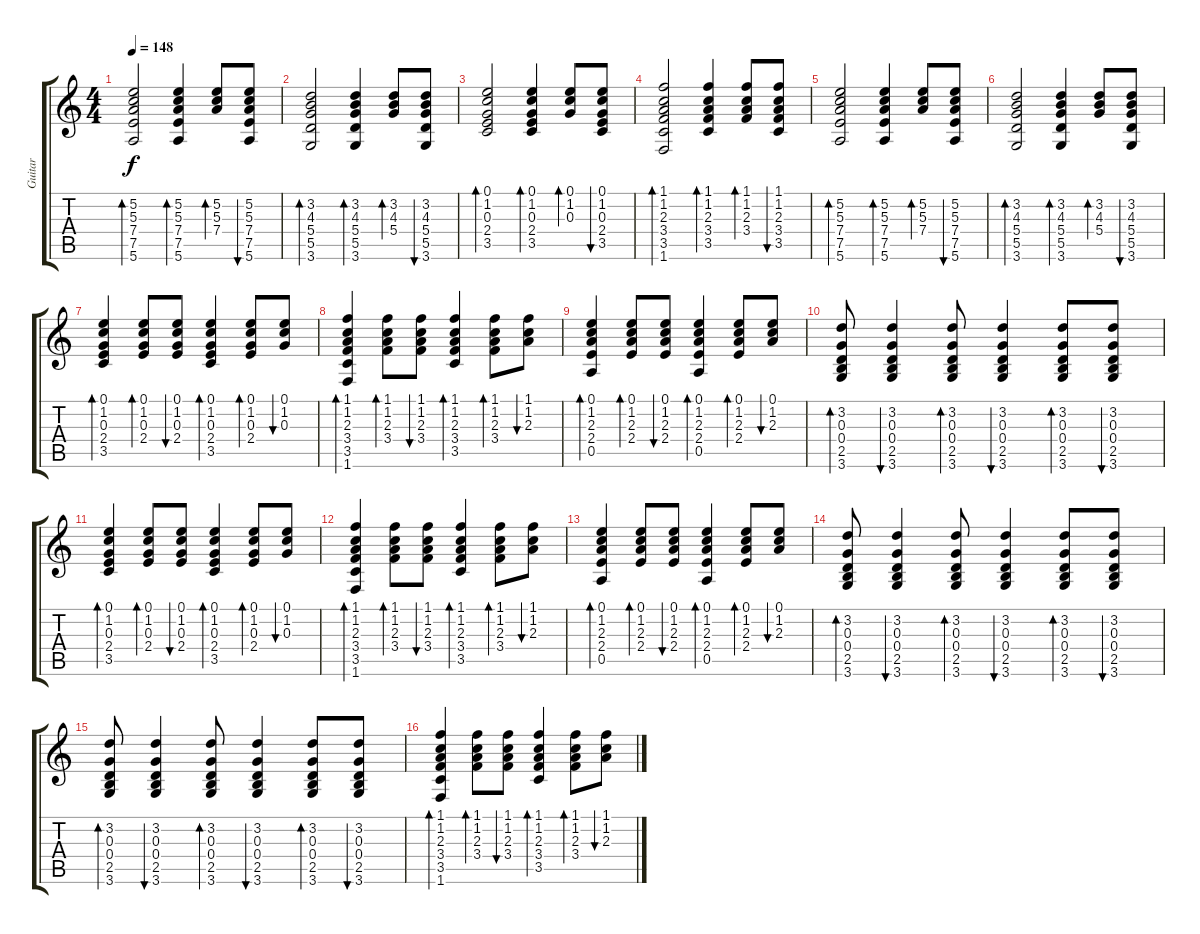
\track ("Guitar" "Guitar") {instrument acousticguitarsteel}
\staff {score tabs}
\tuning (E4 B3 G3 D3 A2 E2) {hide}
\ts (4 4)
\tempo 148
\clef g2
\ks c
(5.2 5.3 7.4 7.5 5.6).2{bd 120 dy f} (5.2 5.3 7.4 7.5 5.6).4{bd 120} (5.2 5.3 7.4).8{bd 120} (5.2 5.3 7.4 7.5 5.6).8{bu 60} |
(3.2 4.3 5.4 5.5 3.6).2{bd 120} (3.2 4.3 5.4 5.5 3.6).4{bd 120} (3.2 4.3 5.4).8{bd 120} (3.2 4.3 5.4 5.5 3.6).8{bu 60} |
(0.1 1.2 0.3 2.4 3.5).2{bd 120} (0.1 1.2 0.3 2.4 3.5).4{bd 120} (0.1 1.2 0.3).8{bd 120} (0.1 1.2 0.3 2.4 3.5).8{bu 60} |
(1.1 1.2 2.3 3.4 3.5 1.6).2{bd 120} (1.1 1.2 2.3 3.4 3.5).4{bd 120} (1.1 1.2 2.3 3.4).8{bd 120} (1.1 1.2 2.3 3.4 3.5).8{bu 60} |
(5.2 5.3 7.4 7.5 5.6).2{bd 120} (5.2 5.3 7.4 7.5 5.6).4{bd 120} (5.2 5.3 7.4).8{bd 120} (5.2 5.3 7.4 7.5 5.6).8{bu 60} |
(3.2 4.3 5.4 5.5 3.6).2{bd 120} (3.2 4.3 5.4 5.5 3.6).4{bd 120} (3.2 4.3 5.4).8{bd 120} (3.2 4.3 5.4 5.5 3.6).8{bu 60} |
(0.1 1.2 0.3 2.4 3.5).4{bd 30} (0.1 1.2 0.3 2.4).8{bd 30} (0.1 1.2 0.3 2.4).8{bu 30} (0.1 1.2 0.3 2.4 3.5).4{bd 30} (0.1 1.2 0.3 2.4).8{bd 30} (0.1 1.2 0.3).8{bu 30} |
(1.1 1.2 2.3 3.4 3.5 1.6).4{bd 30} (1.1 1.2 2.3 3.4).8{bd 30} (1.1 1.2 2.3 3.4).8{bu 30} (1.1 1.2 2.3 3.4 3.5).4{bd 30} (1.1 1.2 2.3 3.4).8{bd 30} (1.1 1.2 2.3).8{bu 30} |
(0.1 1.2 2.3 2.4 0.5).4{bd 30} (0.1 1.2 2.3 2.4).8{bd 30} (0.1 1.2 2.3 2.4).8{bu 30} (0.1 1.2 2.3 2.4 0.5).4{bd 30} (0.1 1.2 2.3 2.4).8{bd 30} (0.1 1.2 2.3).8{bu 30} |
(3.2 0.3 0.4 2.5 3.6).8{bd 30} (3.2 0.3 0.4 2.5 3.6).4{bu 30} (3.2 0.3 0.4 2.5 3.6).8{bd 30} (3.2 0.3 0.4 2.5 3.6).4{bu 30} (3.2 0.3 0.4 2.5 3.6).8{bd 30} (3.2 0.3 0.4 2.5 3.6).8{bu 30} |
(0.1 1.2 0.3 2.4 3.5).4{bd 30} (0.1 1.2 0.3 2.4).8{bd 30} (0.1 1.2 0.3 2.4).8{bu 30} (0.1 1.2 0.3 2.4 3.5).4{bd 30} (0.1 1.2 0.3 2.4).8{bd 30} (0.1 1.2 0.3).8{bu 30} |
(1.1 1.2 2.3 3.4 3.5 1.6).4{bd 30} (1.1 1.2 2.3 3.4).8{bd 30} (1.1 1.2 2.3 3.4).8{bu 30} (1.1 1.2 2.3 3.4 3.5).4{bd 30} (1.1 1.2 2.3 3.4).8{bd 30} (1.1 1.2 2.3).8{bu 30} |
(0.1 1.2 2.3 2.4 0.5).4{bd 30} (0.1 1.2 2.3 2.4).8{bd 30} (0.1 1.2 2.3 2.4).8{bu 30} (0.1 1.2 2.3 2.4 0.5).4{bd 30} (0.1 1.2 2.3 2.4).8{bd 30} (0.1 1.2 2.3).8{bu 30} |
(3.2 0.3 0.4 2.5 3.6).8{bd 30} (3.2 0.3 0.4 2.5 3.6).4{bu 30} (3.2 0.3 0.4 2.5 3.6).8{bd 30} (3.2 0.3 0.4 2.5 3.6).4{bu 30} (3.2 0.3 0.4 2.5 3.6).8{bd 30} (3.2 0.3 0.4 2.5 3.6).8{bu 30} |
(3.2 0.3 0.4 2.5 3.6).8{bd 30} (3.2 0.3 0.4 2.5 3.6).4{bu 30} (3.2 0.3 0.4 2.5 3.6).8{bd 30} (3.2 0.3 0.4 2.5 3.6).4{bu 30} (3.2 0.3 0.4 2.5 3.6).8{bd 30} (3.2 0.3 0.4 2.5 3.6).8{bu 30} |
(1.1 1.2 2.3 3.4 3.5 1.6).4{bd 30} (1.1 1.2 2.3 3.4).8{bd 30} (1.1 1.2 2.3 3.4).8{bu 30} (1.1 1.2 2.3 3.4 3.5).4{bd 30} (1.1 1.2 2.3 3.4).8{bd 30} (1.1 1.2 2.3).8{bu 30}
